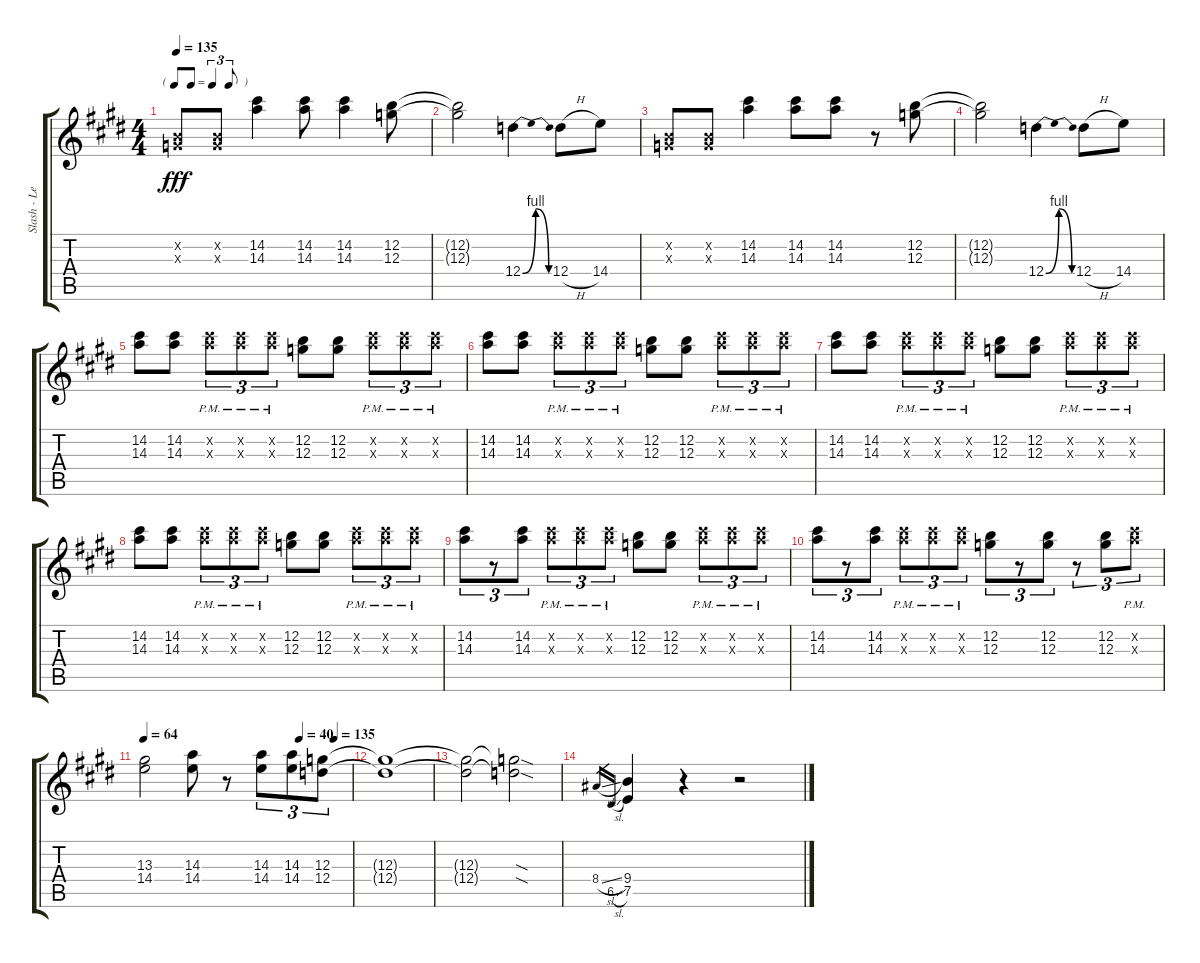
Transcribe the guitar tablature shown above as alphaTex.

\track ("Slash - Lead Guitar" "Slash - Le") {instrument distortionguitar}
\staff {score tabs}
\tuning (E4 B3 G3 D3 A2 E2) {hide}
\ts (4 4)
\tf triplet8th
\tempo 135
\clef g2
\ks e
(0.2{x} 0.3{x}).8{dy fff} (0.2{x} 0.3{x}).8 (14.2 14.3).4 (14.2 14.3).8 (14.2 14.3).4 (12.2 12.3).8 |
(12.2{t} 12.3{t}).2 12.4{be (bendrelease 0 0 30 4 30 4 60 0)}.4 12.4{h}.8 14.4.8 |
(0.2{x} 0.3{x}).8 (0.2{x} 0.3{x}).8 (14.2 14.3).4 (14.2 14.3).8 (14.2 14.3).8 r.8 (12.2 12.3).8 |
(12.2{t} 12.3{t}).2 12.4{be (bendrelease 0 0 30 4 30 4 60 0)}.4 12.4{h}.8 14.4.8 |
(14.2 14.3).8 (14.2 14.3).8 (14.2{pm x} 14.3{pm x}).8{tu (3 2)} (14.2{pm x} 14.3{pm x}).8{tu (3 2)} (14.2{pm x} 14.3{pm x}).8{tu (3 2)} (12.2 12.3).8 (12.2 12.3).8 (14.2{pm x} 14.3{pm x}).8{tu (3 2)} (14.2{pm x} 14.3{pm x}).8{tu (3 2)} (14.2{pm x} 14.3{pm x}).8{tu (3 2)} |
(14.2 14.3).8 (14.2 14.3).8 (14.2{pm x} 14.3{pm x}).8{tu (3 2)} (14.2{pm x} 14.3{pm x}).8{tu (3 2)} (14.2{pm x} 14.3{pm x}).8{tu (3 2)} (12.2 12.3).8 (12.2 12.3).8 (14.2{pm x} 14.3{pm x}).8{tu (3 2)} (14.2{pm x} 14.3{pm x}).8{tu (3 2)} (14.2{pm x} 14.3{pm x}).8{tu (3 2)} |
(14.2 14.3).8 (14.2 14.3).8 (14.2{pm x} 14.3{pm x}).8{tu (3 2)} (14.2{pm x} 14.3{pm x}).8{tu (3 2)} (14.2{pm x} 14.3{pm x}).8{tu (3 2)} (12.2 12.3).8 (12.2 12.3).8 (14.2{pm x} 14.3{pm x}).8{tu (3 2)} (14.2{pm x} 14.3{pm x}).8{tu (3 2)} (14.2{pm x} 14.3{pm x}).8{tu (3 2)} |
(14.2 14.3).8 (14.2 14.3).8 (14.2{pm x} 14.3{pm x}).8{tu (3 2)} (14.2{pm x} 14.3{pm x}).8{tu (3 2)} (14.2{pm x} 14.3{pm x}).8{tu (3 2)} (12.2 12.3).8 (12.2 12.3).8 (14.2{pm x} 14.3{pm x}).8{tu (3 2)} (14.2{pm x} 14.3{pm x}).8{tu (3 2)} (14.2{pm x} 14.3{pm x}).8{tu (3 2)} |
(14.2 14.3).8{tu (3 2)} r.8{tu (3 2)} (14.2 14.3).8{tu (3 2)} (14.2{pm x} 14.3{pm x}).8{tu (3 2)} (14.2{pm x} 14.3{pm x}).8{tu (3 2)} (14.2{pm x} 14.3{pm x}).8{tu (3 2)} (12.2 12.3).8 (12.2 12.3).8 (14.2{pm x} 14.3{pm x}).8{tu (3 2)} (14.2{pm x} 14.3{pm x}).8{tu (3 2)} (14.2{pm x} 14.3{pm x}).8{tu (3 2)} |
(14.2 14.3).8{tu (3 2)} r.8{tu (3 2)} (14.2 14.3).8{tu (3 2)} (14.2{pm x} 14.3{pm x}).8{tu (3 2)} (14.2{pm x} 14.3{pm x}).8{tu (3 2)} (14.2{pm x} 14.3{pm x}).8{tu (3 2)} (12.2 12.3).8{tu (3 2)} r.8{tu (3 2)} (12.2 12.3).8{tu (3 2)} r.8{tu (3 2)} (12.2 12.3).8{tu (3 2)} (14.2{pm x} 14.3{pm x}).8{tu (3 2)} |
\tempo 64
\tempo (40 0.75)
\tempo (135 0.9166666666666666)
(13.3 14.4).2 (14.3 14.4).8 r.8 (14.3 14.4).8{tu (3 2)} (14.3 14.4).8{tu (3 2)} (12.3 12.4).8{tu (3 2)} |
(12.3{t} 12.4{t}).1 |
(12.3{t} 12.4{t}).2 (12.3{sod t} 12.4{sod t}).2 |
8.4{sl}.16{gr} 6.5{sl}.16{gr} (9.4 7.5).4 r.4 r.2
